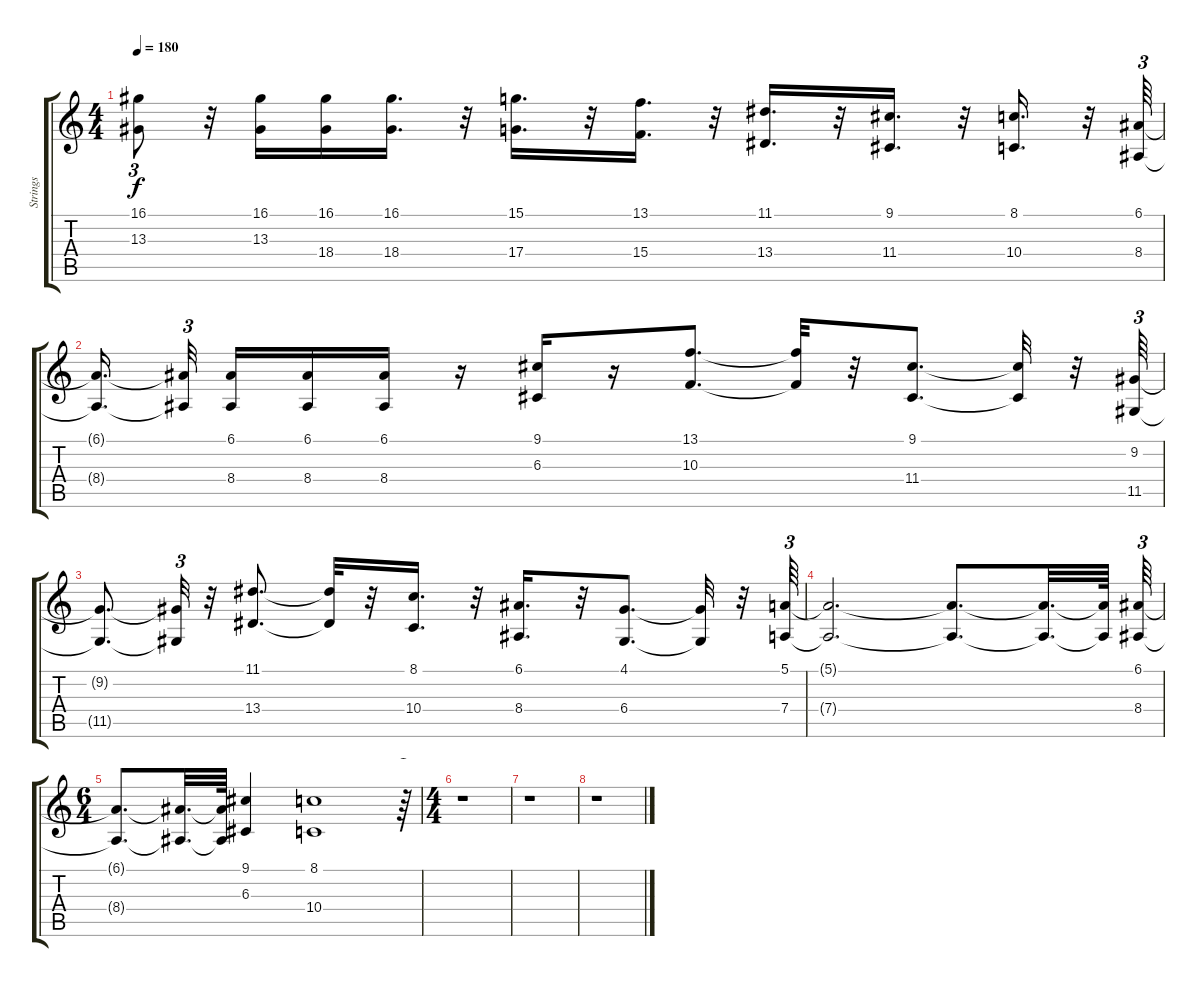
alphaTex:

\track ("Strings" "Strings") {instrument stringensemble1}
\staff {score tabs}
\tuning (E4 B3 G3 D3 A2 E2) {hide}
\ts (4 4)
\tempo 180
\clef g2
\ks c
(16.1{t} 13.3{t}).8{tu (3 2) dy f} r.32 (16.1 13.3).16 (16.1 18.4).16 (16.1 18.4).16{d} r.32 (15.1 17.4).16{d} r.32 (13.1 15.4).16{d} r.32 (11.1 13.4).16{d} r.32 (9.1 11.4).16{d} r.32 (8.1 10.4).16{d} r.32 (6.1 8.4).64{tu (3 2)} |
(6.1{t} 8.4{t}).16{d beam splitsecondary} (6.1{t} 8.4{t}).32{tu (3 2) beam splitsecondary} (6.1 8.4).16 (6.1 8.4).16 (6.1 8.4).16 r.16 (9.1 6.3).16 r.16 (13.1 10.3).8{d} (13.1{t} 10.3{t}).32 r.32 (9.1 11.4).8{d} (9.1{t} 11.4{t}).32 r.32 (9.2 11.5).64{tu (3 2)} |
(9.2{t} 11.5{t}).8{d} (9.2{t} 11.5{t}).32{tu (3 2)} r.32 (11.1 13.4).8{d} (11.1{t} 13.4{t}).32 r.32 (8.1 10.4).16{d} r.32 (6.1 8.4).16{d} r.32 (4.1 6.4).8{d} (4.1{t} 6.4{t}).32 r.32 (5.1 7.4).64{tu (3 2)} |
(5.1{t} 7.4{t}).2{d} (5.1{t} 7.4{t}).8{d} (5.1{t} 7.4{t}).32{d} (5.1{t} 7.4{t}).64 (6.1 8.4).64{tu (3 2)} |
\ts (6 4)
(6.1{t} 8.4{t}).8{d} (6.1{t} 8.4{t}).32{d} (6.1{t} 8.4{t}).64 (9.1 6.3).4 (8.1 10.4).1 r.64{tu (3 2)} |
\ts (4 4)
r.1 |
r.1 |
r.1
